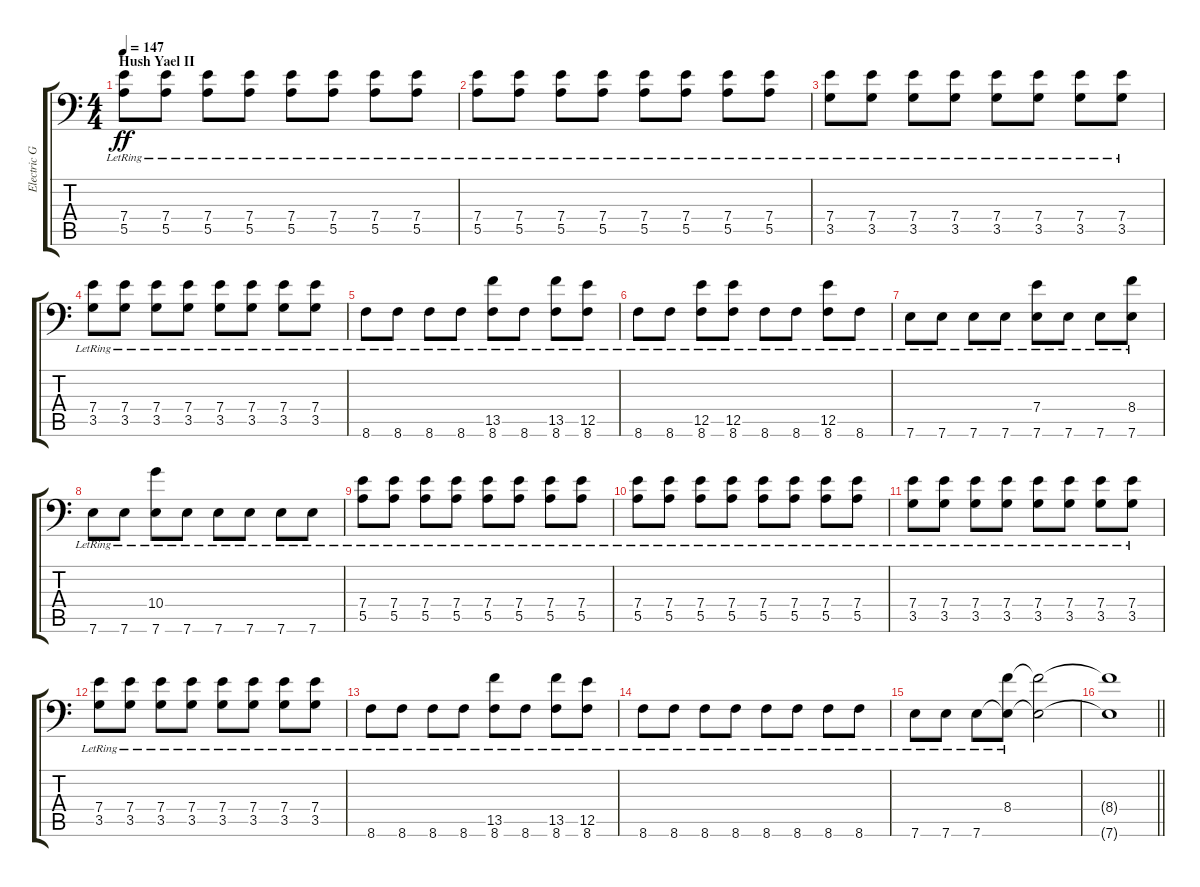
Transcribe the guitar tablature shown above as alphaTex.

\track ("Electric Guitar 4" "Electric G") {instrument electricguitarjazz}
\staff {score tabs}
\tuning (A3 Gb3 D3 A2 E2 A1) {hide}
\ts (4 4)
\section ("" "Hush Yael II")
\tempo 147
\clef f4
\ks aminor
(7.4{lr} 5.5{lr}).8{dy ff volume 12 balance 11 instrument electricguitarjazz} (7.4{lr} 5.5{lr}).8 (7.4{lr} 5.5{lr}).8 (7.4{lr} 5.5{lr}).8 (7.4{lr} 5.5{lr}).8 (7.4{lr} 5.5{lr}).8 (7.4{lr} 5.5{lr}).8 (7.4{lr} 5.5{lr}).8 |
(7.4{lr} 5.5{lr}).8 (7.4{lr} 5.5{lr}).8 (7.4{lr} 5.5{lr}).8 (7.4{lr} 5.5{lr}).8 (7.4{lr} 5.5{lr}).8 (7.4{lr} 5.5{lr}).8 (7.4{lr} 5.5{lr}).8 (7.4{lr} 5.5{lr}).8 |
(7.4{lr} 3.5{lr}).8 (7.4{lr} 3.5{lr}).8 (7.4{lr} 3.5{lr}).8 (7.4{lr} 3.5{lr}).8 (7.4{lr} 3.5{lr}).8 (7.4{lr} 3.5{lr}).8 (7.4{lr} 3.5{lr}).8 (7.4{lr} 3.5{lr}).8 |
(7.4{lr} 3.5{lr}).8 (7.4{lr} 3.5{lr}).8 (7.4{lr} 3.5{lr}).8 (7.4{lr} 3.5{lr}).8 (7.4{lr} 3.5{lr}).8 (7.4{lr} 3.5{lr}).8 (7.4{lr} 3.5{lr}).8 (7.4{lr} 3.5{lr}).8 |
8.6{lr}.8 8.6{lr}.8 8.6{lr}.8 8.6{lr}.8 (13.5{lr} 8.6).8 8.6{lr}.8 (13.5{lr} 8.6).8 (12.5{lr} 8.6).8 |
8.6{lr}.8 8.6{lr}.8 (12.5{lr} 8.6).8 (12.5{lr} 8.6).8 8.6{lr}.8 8.6{lr}.8 (12.5{lr} 8.6).8 8.6{lr}.8 |
7.6{lr}.8 7.6{lr}.8 7.6{lr}.8 7.6{lr}.8 (7.4{lr} 7.6).8 7.6{lr}.8 7.6{lr}.8 (8.4{lr} 7.6).8 |
7.6{lr}.8 7.6{lr}.8 (10.4{lr} 7.6).8 7.6{lr}.8 7.6{lr}.8 7.6{lr}.8 7.6{lr}.8 7.6{lr}.8 |
(7.4{lr} 5.5{lr}).8 (7.4{lr} 5.5{lr}).8 (7.4{lr} 5.5{lr}).8 (7.4{lr} 5.5{lr}).8 (7.4{lr} 5.5{lr}).8 (7.4{lr} 5.5{lr}).8 (7.4{lr} 5.5{lr}).8 (7.4{lr} 5.5{lr}).8 |
(7.4{lr} 5.5{lr}).8 (7.4{lr} 5.5{lr}).8 (7.4{lr} 5.5{lr}).8 (7.4{lr} 5.5{lr}).8 (7.4{lr} 5.5{lr}).8 (7.4{lr} 5.5{lr}).8 (7.4{lr} 5.5{lr}).8 (7.4{lr} 5.5{lr}).8 |
(7.4{lr} 3.5{lr}).8 (7.4{lr} 3.5{lr}).8 (7.4{lr} 3.5{lr}).8 (7.4{lr} 3.5{lr}).8 (7.4{lr} 3.5{lr}).8 (7.4{lr} 3.5{lr}).8 (7.4{lr} 3.5{lr}).8 (7.4{lr} 3.5{lr}).8 |
(7.4{lr} 3.5{lr}).8 (7.4{lr} 3.5{lr}).8 (7.4{lr} 3.5{lr}).8 (7.4{lr} 3.5{lr}).8 (7.4{lr} 3.5{lr}).8 (7.4{lr} 3.5{lr}).8 (7.4{lr} 3.5{lr}).8 (7.4{lr} 3.5{lr}).8 |
8.6{lr}.8 8.6{lr}.8 8.6{lr}.8 8.6{lr}.8 (13.5{lr} 8.6).8 8.6{lr}.8 (13.5{lr} 8.6).8 (12.5{lr} 8.6).8 |
8.6{lr}.8 8.6{lr}.8 8.6{lr}.8 8.6{lr}.8 8.6{lr}.8 8.6{lr}.8 8.6{lr}.8 8.6{lr}.8 |
7.6{lr}.8 7.6{lr}.8 7.6{lr}.8 (8.4{lr} 7.6{t}).8 (8.4{t} 7.6{t}).2 |
\barLineRight lightlight
(8.4{t} 7.6{t}).1
